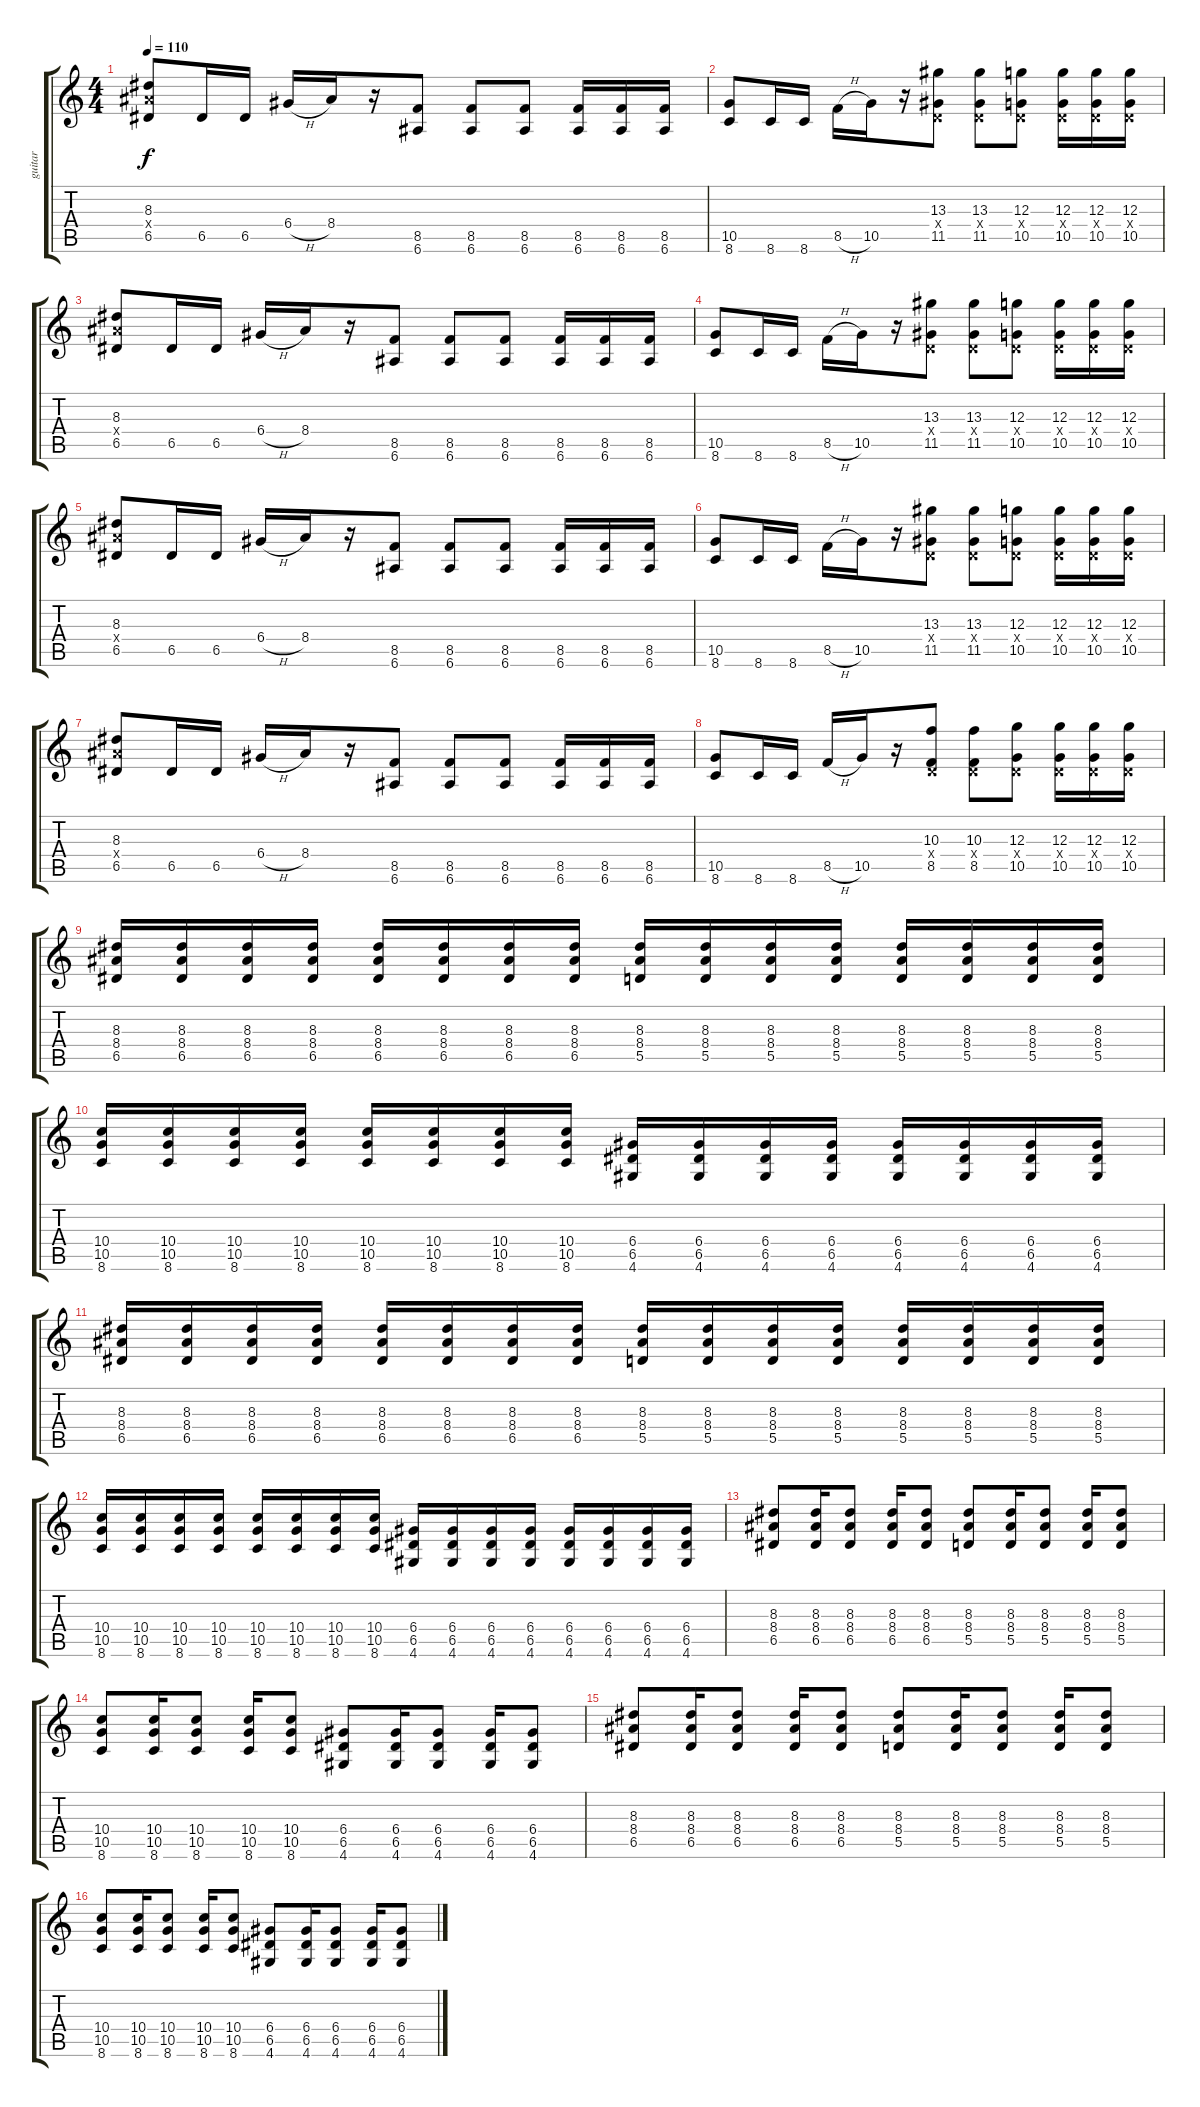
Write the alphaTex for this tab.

\track ("guitar" "guitar") {instrument distortionguitar}
\staff {score tabs}
\tuning (E4 B3 G3 D3 A2 E2) {hide}
\ts (4 4)
\tempo 110
\clef g2
\ks c
(8.3 8.4{x} 6.5).8{dy f instrument distortionguitar} 6.5.16{instrument electricguitarmuted} 6.5.16 6.4{h}.16{instrument distortionguitar} 8.4.16 r.16 (8.5 6.6).8 (8.5 6.6).8 (8.5 6.6).8 (8.5 6.6).16{instrument electricguitarmuted} (8.5 6.6).16 (8.5 6.6).16 |
(10.5 8.6).8{instrument distortionguitar} 8.6.16{instrument electricguitarmuted} 8.6.16 8.5{h}.16{instrument distortionguitar} 10.5.16 r.16 (13.3 0.4{x} 11.5).8 (13.3 0.4{x} 11.5).8 (12.3 0.4{x} 10.5).8 (12.3 0.4{x} 10.5).16 (12.3 0.4{x} 10.5).16 (12.3 0.4{x} 10.5).16 |
(8.3 8.4{x} 6.5).8 6.5.16{instrument electricguitarmuted} 6.5.16 6.4{h}.16{instrument distortionguitar} 8.4.16 r.16 (8.5 6.6).8 (8.5 6.6).8 (8.5 6.6).8 (8.5 6.6).16{instrument electricguitarmuted} (8.5 6.6).16 (8.5 6.6).16 |
(10.5 8.6).8{instrument distortionguitar} 8.6.16{instrument electricguitarmuted} 8.6.16 8.5{h}.16{instrument distortionguitar} 10.5.16 r.16 (13.3 0.4{x} 11.5).8 (13.3 0.4{x} 11.5).8 (12.3 0.4{x} 10.5).8 (12.3 0.4{x} 10.5).16 (12.3 0.4{x} 10.5).16 (12.3 0.4{x} 10.5).16 |
(8.3 8.4{x} 6.5).8 6.5.16{instrument electricguitarmuted} 6.5.16 6.4{h}.16{instrument distortionguitar} 8.4.16 r.16 (8.5 6.6).8 (8.5 6.6).8 (8.5 6.6).8 (8.5 6.6).16{instrument electricguitarmuted} (8.5 6.6).16 (8.5 6.6).16 |
(10.5 8.6).8{instrument distortionguitar} 8.6.16{instrument electricguitarmuted} 8.6.16 8.5{h}.16{instrument distortionguitar} 10.5.16 r.16 (13.3 0.4{x} 11.5).8 (13.3 0.4{x} 11.5).8 (12.3 0.4{x} 10.5).8 (12.3 0.4{x} 10.5).16 (12.3 0.4{x} 10.5).16 (12.3 0.4{x} 10.5).16 |
(8.3 8.4{x} 6.5).8 6.5.16{instrument electricguitarmuted} 6.5.16 6.4{h}.16{instrument distortionguitar} 8.4.16 r.16 (8.5 6.6).8 (8.5 6.6).8 (8.5 6.6).8 (8.5 6.6).16{instrument electricguitarmuted} (8.5 6.6).16 (8.5 6.6).16 |
(10.5 8.6).8{instrument distortionguitar} 8.6.16{instrument electricguitarmuted} 8.6.16 8.5{h}.16{instrument distortionguitar} 10.5.16 r.16 (10.3 0.4{x} 8.5).8 (10.3 0.4{x} 8.5).8 (12.3 0.4{x} 10.5).8 (12.3 0.4{x} 10.5).16 (12.3 0.4{x} 10.5).16 (12.3 0.4{x} 10.5).16 |
(8.3 8.4 6.5).16{instrument electricguitarmuted} (8.3 8.4 6.5).16 (8.3 8.4 6.5).16 (8.3 8.4 6.5).16 (8.3 8.4 6.5).16 (8.3 8.4 6.5).16 (8.3 8.4 6.5).16 (8.3 8.4 6.5).16 (8.3 8.4 5.5).16 (8.3 8.4 5.5).16 (8.3 8.4 5.5).16 (8.3 8.4 5.5).16 (8.3 8.4 5.5).16 (8.3 8.4 5.5).16 (8.3 8.4 5.5).16 (8.3 8.4 5.5).16 |
(10.4 10.5 8.6).16 (10.4 10.5 8.6).16 (10.4 10.5 8.6).16 (10.4 10.5 8.6).16 (10.4 10.5 8.6).16 (10.4 10.5 8.6).16 (10.4 10.5 8.6).16 (10.4 10.5 8.6).16 (6.4 6.5 4.6).16 (6.4 6.5 4.6).16 (6.4 6.5 4.6).16 (6.4 6.5 4.6).16 (6.4 6.5 4.6).16 (6.4 6.5 4.6).16 (6.4 6.5 4.6).16 (6.4 6.5 4.6).16 |
(8.3 8.4 6.5).16 (8.3 8.4 6.5).16 (8.3 8.4 6.5).16 (8.3 8.4 6.5).16 (8.3 8.4 6.5).16 (8.3 8.4 6.5).16 (8.3 8.4 6.5).16 (8.3 8.4 6.5).16 (8.3 8.4 5.5).16 (8.3 8.4 5.5).16 (8.3 8.4 5.5).16 (8.3 8.4 5.5).16 (8.3 8.4 5.5).16 (8.3 8.4 5.5).16 (8.3 8.4 5.5).16 (8.3 8.4 5.5).16 |
(10.4 10.5 8.6).16 (10.4 10.5 8.6).16 (10.4 10.5 8.6).16 (10.4 10.5 8.6).16 (10.4 10.5 8.6).16 (10.4 10.5 8.6).16 (10.4 10.5 8.6).16 (10.4 10.5 8.6).16 (6.4 6.5 4.6).16 (6.4 6.5 4.6).16 (6.4 6.5 4.6).16 (6.4 6.5 4.6).16 (6.4 6.5 4.6).16 (6.4 6.5 4.6).16 (6.4 6.5 4.6).16 (6.4 6.5 4.6).16 |
(8.3 8.4 6.5).8{instrument distortionguitar} (8.3 8.4 6.5).16 (8.3 8.4 6.5).8 (8.3 8.4 6.5).16 (8.3 8.4 6.5).8 (8.3 8.4 5.5).8 (8.3 8.4 5.5).16 (8.3 8.4 5.5).8 (8.3 8.4 5.5).16 (8.3 8.4 5.5).8 |
(10.4 10.5 8.6).8 (10.4 10.5 8.6).16 (10.4 10.5 8.6).8 (10.4 10.5 8.6).16 (10.4 10.5 8.6).8 (6.4 6.5 4.6).8 (6.4 6.5 4.6).16 (6.4 6.5 4.6).8 (6.4 6.5 4.6).16 (6.4 6.5 4.6).8 |
(8.3 8.4 6.5).8 (8.3 8.4 6.5).16 (8.3 8.4 6.5).8 (8.3 8.4 6.5).16 (8.3 8.4 6.5).8 (8.3 8.4 5.5).8 (8.3 8.4 5.5).16 (8.3 8.4 5.5).8 (8.3 8.4 5.5).16 (8.3 8.4 5.5).8 |
(10.4 10.5 8.6).8 (10.4 10.5 8.6).16 (10.4 10.5 8.6).8 (10.4 10.5 8.6).16 (10.4 10.5 8.6).8 (6.4 6.5 4.6).8 (6.4 6.5 4.6).16 (6.4 6.5 4.6).8 (6.4 6.5 4.6).16 (6.4 6.5 4.6).8
